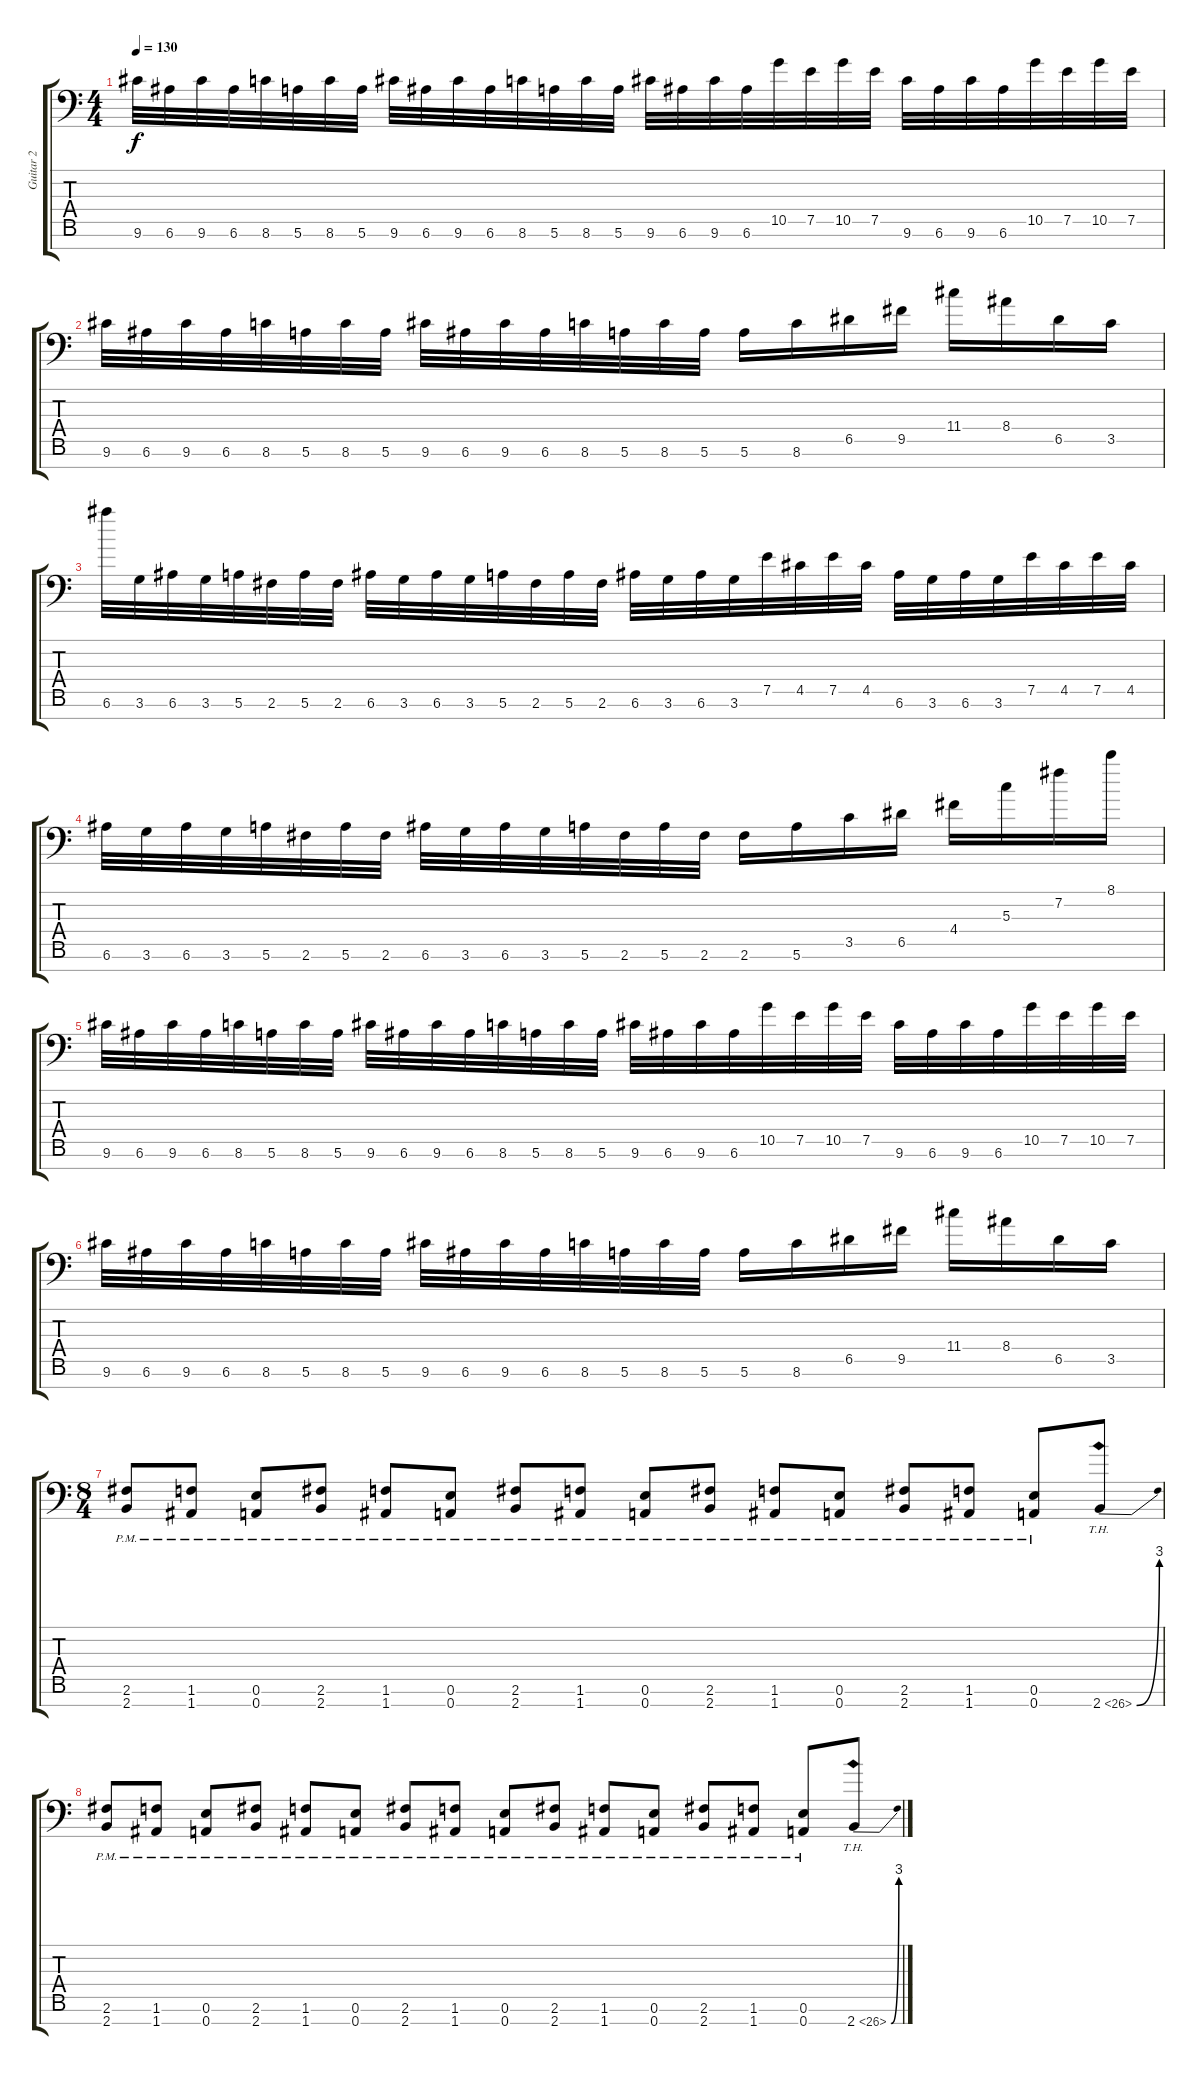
\track ("Guitar 2" "Guitar 2") {instrument distortionguitar}
\staff {score tabs}
\tuning (E4 B3 G3 D3 A2 E2 A1) {hide}
\ts (4 4)
\tempo 130
\clef f4
\ks c
9.6.32{dy f} 6.6.32 9.6.32 6.6.32 8.6.32 5.6.32 8.6.32 5.6.32 9.6.32 6.6.32 9.6.32 6.6.32 8.6.32 5.6.32 8.6.32 5.6.32 9.6.32 6.6.32 9.6.32 6.6.32 10.5.32 7.5.32 10.5.32 7.5.32 9.6.32 6.6.32 9.6.32 6.6.32 10.5.32 7.5.32 10.5.32 7.5.32 |
9.6.32 6.6.32 9.6.32 6.6.32 8.6.32 5.6.32 8.6.32 5.6.32 9.6.32 6.6.32 9.6.32 6.6.32 8.6.32 5.6.32 8.6.32 5.6.32 5.6.16 8.6.16 6.5.16 9.5.16 11.4.16 8.4.16 6.5.16 3.5.16 |
6.6.32{ot 15mb} 3.6.32 6.6.32 3.6.32 5.6.32 2.6.32 5.6.32 2.6.32 6.6.32 3.6.32 6.6.32 3.6.32 5.6.32 2.6.32 5.6.32 2.6.32 6.6.32 3.6.32 6.6.32 3.6.32 7.5.32 4.5.32 7.5.32 4.5.32 6.6.32 3.6.32 6.6.32 3.6.32 7.5.32 4.5.32 7.5.32 4.5.32 |
6.6.32 3.6.32 6.6.32 3.6.32 5.6.32 2.6.32 5.6.32 2.6.32 6.6.32 3.6.32 6.6.32 3.6.32 5.6.32 2.6.32 5.6.32 2.6.32 2.6.16 5.6.16 3.5.16 6.5.16 4.4.16 5.3.16 7.2.16 8.1.16 |
9.6.32 6.6.32 9.6.32 6.6.32 8.6.32 5.6.32 8.6.32 5.6.32 9.6.32 6.6.32 9.6.32 6.6.32 8.6.32 5.6.32 8.6.32 5.6.32 9.6.32 6.6.32 9.6.32 6.6.32 10.5.32 7.5.32 10.5.32 7.5.32 9.6.32 6.6.32 9.6.32 6.6.32 10.5.32 7.5.32 10.5.32 7.5.32 |
9.6.32 6.6.32 9.6.32 6.6.32 8.6.32 5.6.32 8.6.32 5.6.32 9.6.32 6.6.32 9.6.32 6.6.32 8.6.32 5.6.32 8.6.32 5.6.32 5.6.16 8.6.16 6.5.16 9.5.16 11.4.16 8.4.16 6.5.16 3.5.16 |
\ts (8 4)
(2.6{pm} 2.7{pm}).8 (1.6{pm} 1.7{pm}).8 (0.6{pm} 0.7{pm}).8 (2.6{pm} 2.7{pm}).8 (1.6{pm} 1.7{pm}).8 (0.6{pm} 0.7{pm}).8 (2.6{pm} 2.7{pm}).8 (1.6{pm} 1.7{pm}).8 (0.6{pm} 0.7{pm}).8 (2.6{pm} 2.7{pm}).8 (1.6{pm} 1.7{pm}).8 (0.6{pm} 0.7{pm}).8 (2.6{pm} 2.7{pm}).8 (1.6{pm} 1.7{pm}).8 (0.6{pm} 0.7{pm}).8 2.7{be (bend 0 0 60 12) th 24}.8 |
(2.6{pm} 2.7{pm}).8 (1.6{pm} 1.7{pm}).8 (0.6{pm} 0.7{pm}).8 (2.6{pm} 2.7{pm}).8 (1.6{pm} 1.7{pm}).8 (0.6{pm} 0.7{pm}).8 (2.6{pm} 2.7{pm}).8 (1.6{pm} 1.7{pm}).8 (0.6{pm} 0.7{pm}).8 (2.6{pm} 2.7{pm}).8 (1.6{pm} 1.7{pm}).8 (0.6{pm} 0.7{pm}).8 (2.6{pm} 2.7{pm}).8 (1.6{pm} 1.7{pm}).8 (0.6{pm} 0.7{pm}).8 2.7{be (bend 0 0 60 12) th 24}.8
